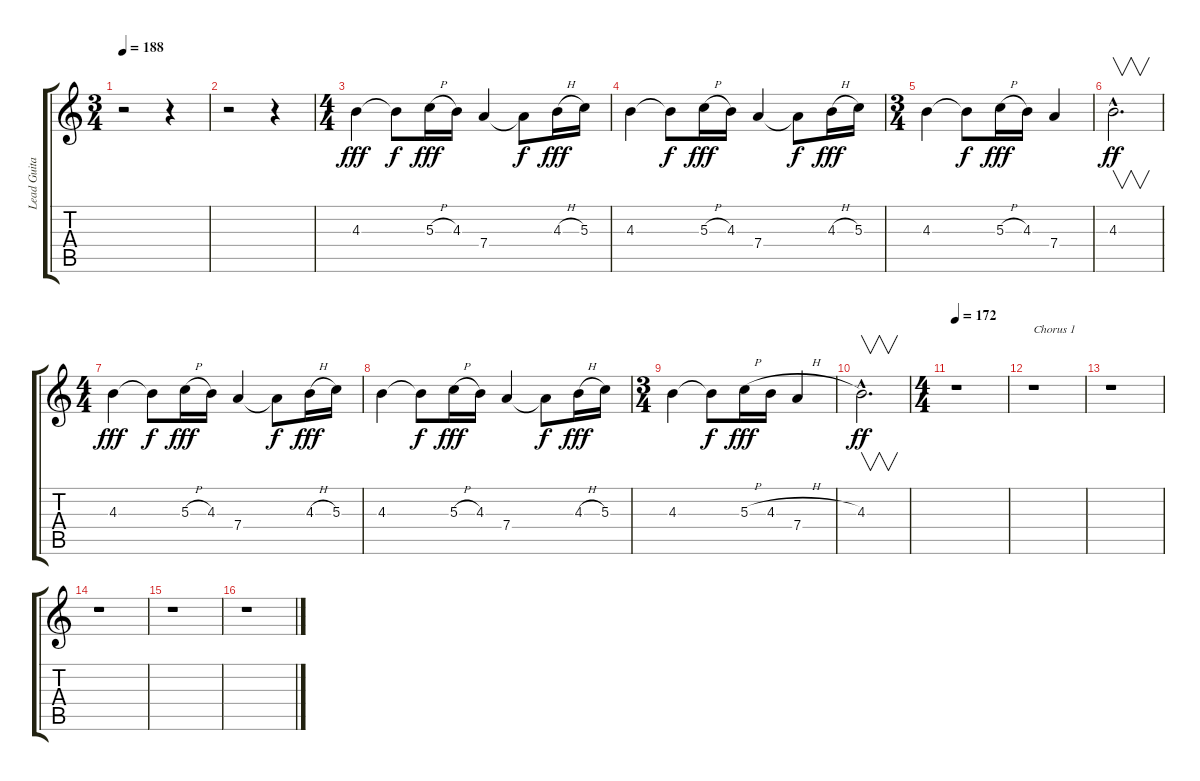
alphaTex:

\track ("Lead Guitar 1" "Lead Guita") {instrument overdrivenguitar}
\staff {score tabs}
\tuning (E4 B3 G3 D3 A2 E2) {hide}
\ts (3 4)
\tempo 188
\clef g2
\ks c
r.2{dy f} r.4 |
r.2 r.4 |
\ts (4 4)
4.3.4{dy fff volume 16 instrument distortionguitar} 4.3{t}.8{dy f} 5.3{h}.16{dy fff} 4.3.16 7.4.4 7.4{t}.8{dy f} 4.3{h}.16{dy fff} 5.3.16 |
4.3.4 4.3{t}.8{dy f} 5.3{h}.16{dy fff} 4.3.16 7.4.4 7.4{t}.8{dy f} 4.3{h}.16{dy fff} 5.3.16 |
\ts (3 4)
4.3.4 4.3{t}.8{dy f} 5.3{h}.16{dy fff} 4.3.16 7.4.4 |
4.3{hac}.2{v d dy ff} |
\ts (4 4)
4.3.4{dy fff} 4.3{t}.8{dy f} 5.3{h}.16{dy fff} 4.3.16 7.4.4 7.4{t}.8{dy f} 4.3{h}.16{dy fff} 5.3.16 |
4.3.4 4.3{t}.8{dy f} 5.3{h}.16{dy fff} 4.3.16 7.4.4 7.4{t}.8{dy f} 4.3{h}.16{dy fff} 5.3.16 |
\ts (3 4)
4.3.4 4.3{t}.8{dy f} 5.3{h}.16{dy fff} 4.3{h}.16 7.4.4 |
4.3{hac}.2{v d dy ff} |
\ts (4 4)
\tempo 172
r.1 |
r.1{txt "Chorus 1"} |
r.1 |
r.1 |
r.1 |
r.1
